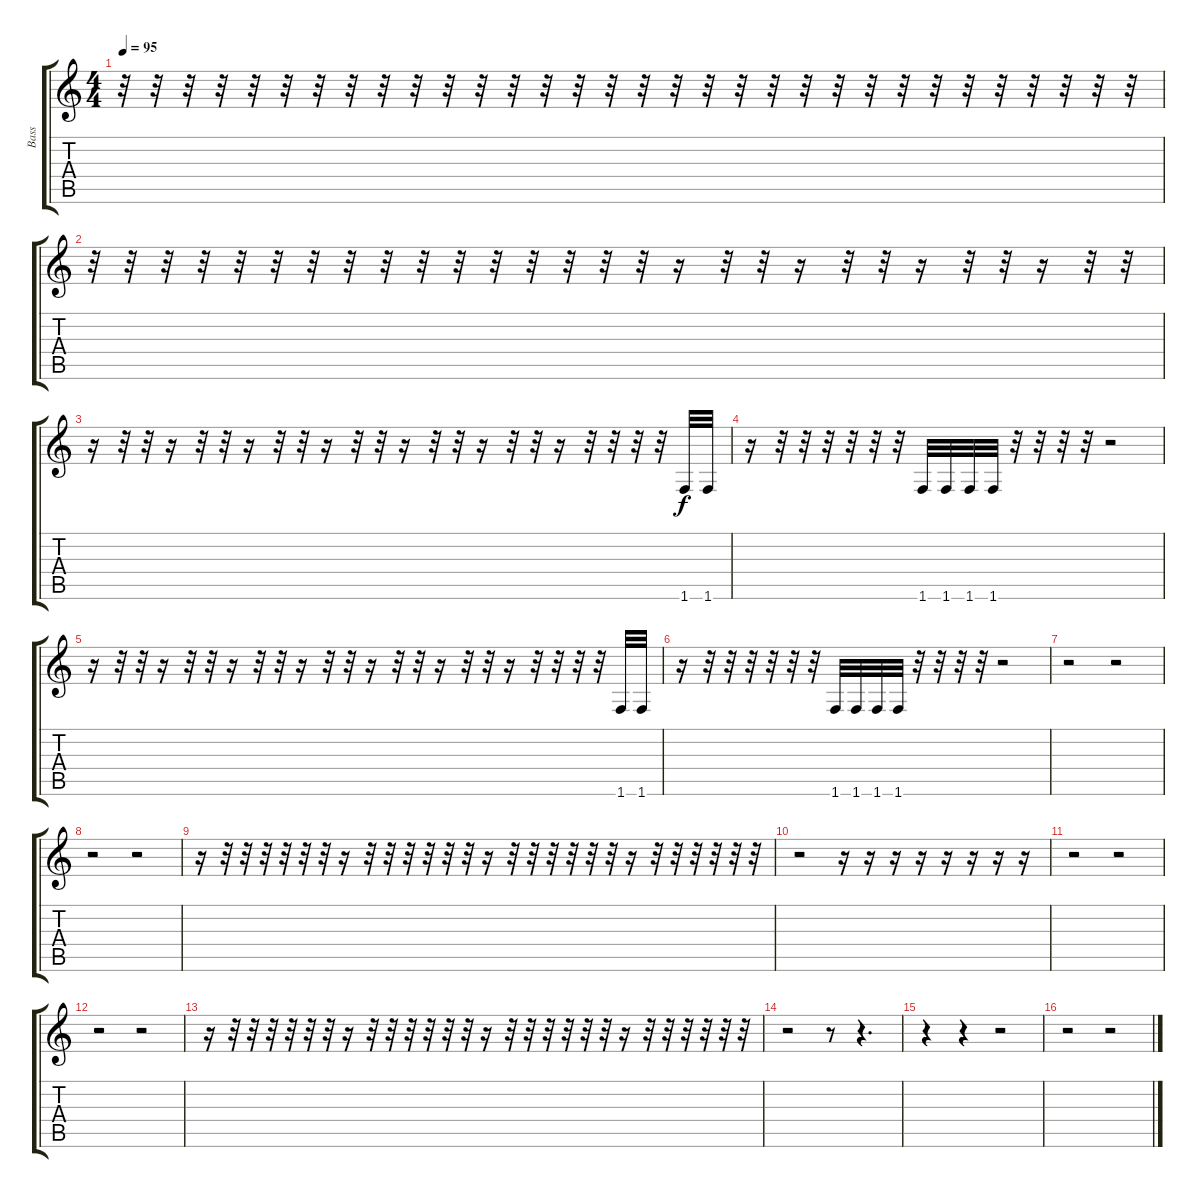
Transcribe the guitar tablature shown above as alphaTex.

\track ("Bass" "Bass") {instrument electricbassfinger}
\staff {score tabs}
\tuning (E4 B3 G3 D3 A2 E2) {hide}
\ts (4 4)
\tempo 95
\clef g2
\ks c
r.32{dy f} r.32 r.32 r.32 r.32 r.32 r.32 r.32 r.32 r.32 r.32 r.32 r.32 r.32 r.32 r.32 r.32 r.32 r.32 r.32 r.32 r.32 r.32 r.32 r.32 r.32 r.32 r.32 r.32 r.32 r.32 r.32 |
r.32 r.32 r.32 r.32 r.32 r.32 r.32 r.32 r.32 r.32 r.32 r.32 r.32 r.32 r.32 r.32 r.16 r.32 r.32 r.16 r.32 r.32 r.16 r.32 r.32 r.16 r.32 r.32 |
r.16 r.32 r.32 r.16 r.32 r.32 r.16 r.32 r.32 r.16 r.32 r.32 r.16 r.32 r.32 r.16 r.32 r.32 r.16 r.32 r.32 r.32 r.32 1.6.32 1.6.32 |
r.16 r.32 r.32 r.32 r.32 r.32 r.32 1.6.32 1.6.32 1.6.32 1.6.32 r.32 r.32 r.32 r.32 r.2 |
r.16 r.32 r.32 r.16 r.32 r.32 r.16 r.32 r.32 r.16 r.32 r.32 r.16 r.32 r.32 r.16 r.32 r.32 r.16 r.32 r.32 r.32 r.32 1.6.32 1.6.32 |
r.16 r.32 r.32 r.32 r.32 r.32 r.32 1.6.32 1.6.32 1.6.32 1.6.32 r.32 r.32 r.32 r.32 r.2 |
r.2 r.2 |
r.2 r.2 |
r.16 r.32 r.32 r.32 r.32 r.32 r.32 r.16 r.32 r.32 r.32 r.32 r.32 r.32 r.16 r.32 r.32 r.32 r.32 r.32 r.32 r.16 r.32 r.32 r.32 r.32 r.32 r.32 |
r.2 r.16 r.16 r.16 r.16 r.16 r.16 r.16 r.16 |
r.2 r.2 |
r.2 r.2 |
r.16 r.32 r.32 r.32 r.32 r.32 r.32 r.16 r.32 r.32 r.32 r.32 r.32 r.32 r.16 r.32 r.32 r.32 r.32 r.32 r.32 r.16 r.32 r.32 r.32 r.32 r.32 r.32 |
r.2 r.8 r.4{d} |
r.4 r.4 r.2 |
r.2 r.2
